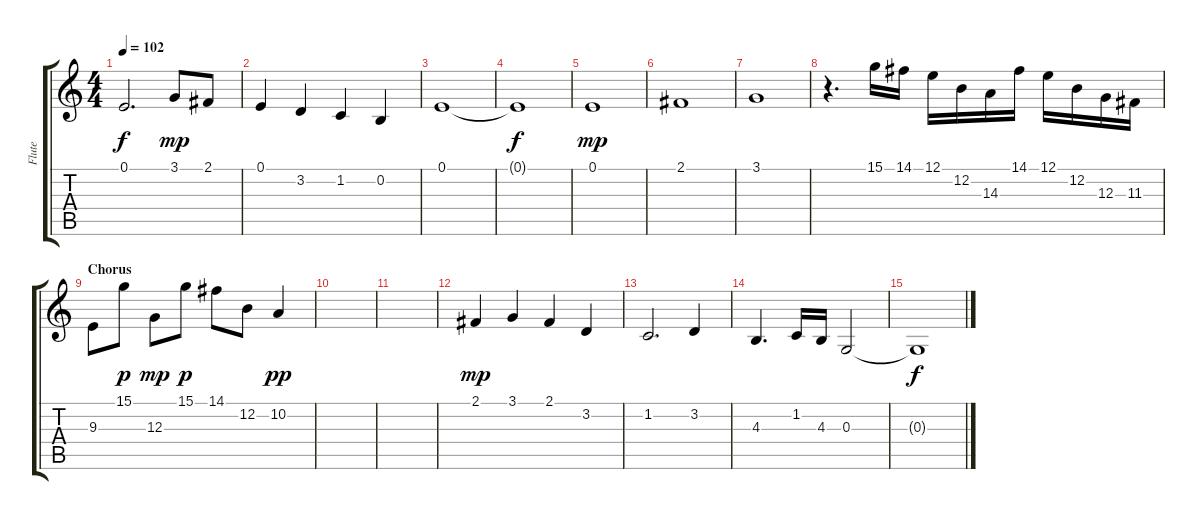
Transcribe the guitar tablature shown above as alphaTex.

\track ("Flute" "Flute") {instrument flute}
\staff {score tabs}
\tuning (E4 B3 G3 D3 A2 E2) {hide}
\ts (4 4)
\tempo 102
\clef g2
\ks c
0.1{t}.2{d dy f} 3.1.8{dy mp balance 8 instrument flute} 2.1.8 |
0.1.4 3.2.4 1.2.4 0.2.4 |
0.1.1 |
0.1{t}.1{dy f} |
0.1.1{dy mp volume 11 balance 12 instrument stringensemble1} |
2.1.1 |
3.1.1 |
r.4{d volume 11 balance 8 instrument flute} 15.1.16 14.1.16 12.1.16 12.2.16 14.3.16 14.1.16 12.1.16 12.2.16 12.3.16 11.3.16 |
\section ("" "Chorus")
9.3.8 15.1.8{dy p} 12.3.8{dy mp} 15.1.8{dy p} 14.1.8 12.2.8 10.2.4{dy pp} |
|
|
2.1.4{dy mp} 3.1.4 2.1.4 3.2.4 |
1.2.2{d} 3.2.4 |
4.3.4{d} 1.2.16 4.3.16 0.3.2{volume 4} |
0.3{t}.1{dy f}
